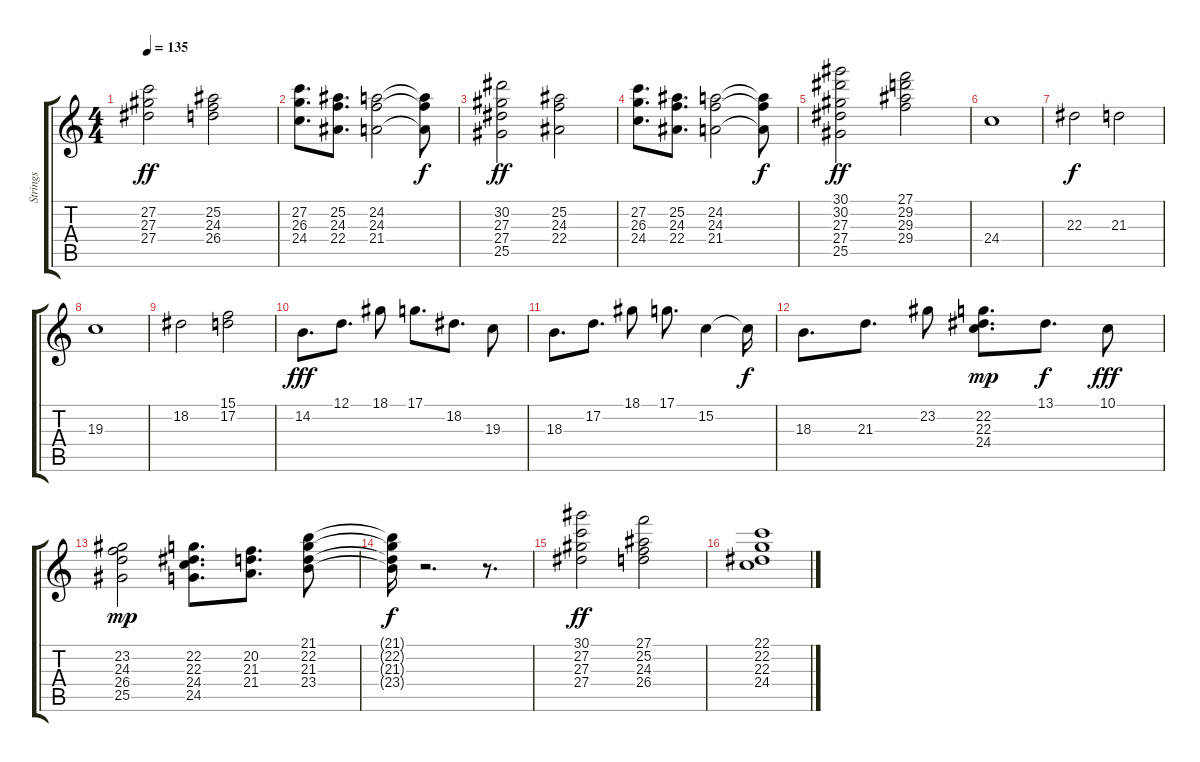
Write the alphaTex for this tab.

\track ("Strings " "Strings ") {solo instrument stringensemble1}
\staff {score tabs}
\tuning (D4 A3 F3 C3 G2 D2) {hide}
\ts (4 4)
\tempo 135
\clef g2
\ks c
(27.2 27.3 27.4).2{dy ff} (25.2 24.3 26.4).2 |
(27.2 26.3 24.4).8{d} (25.2 24.3 22.4).8{d} (24.2 24.3 21.4).2 (24.2{t} 24.3{t} 21.4{t}).8{dy f} |
(30.2 27.3 27.4 25.5).2{dy ff} (25.2 24.3 22.4).2 |
(27.2 26.3 24.4).8{d} (25.2 24.3 22.4).8{d} (24.2 24.3 21.4).2 (24.2{t} 24.3{t} 21.4{t}).8{dy f} |
(30.1 30.2 27.3 27.4 25.5).2{dy ff} (27.1 29.2 29.3 29.4).2 |
24.4.1 |
22.3.2{dy f} 21.3.2 |
19.3.1 |
18.2.2 (15.1 17.2).2 |
14.2.8{d dy fff} 12.1.8{d} 18.1.8 17.1.8{d} 18.2.8{d} 19.3.8 |
18.3.8{d} 17.2.8{d} 18.1.8 17.1.8{d} 15.2.4 15.2{t}.16{dy f} |
18.3.8{d} 21.3.8{d} 23.2.8 (22.2 22.3 24.4).8{d dy mp} 13.1.8{d dy f} 10.1.8{dy fff} |
(23.2 24.3 26.4 25.5).2{dy mp} (22.2 22.3 24.4 24.5).8{d} (20.2 21.3 21.4).8{d} (21.1 22.2 21.3 23.4).8 |
(21.1{t} 22.2{t} 21.3{t} 23.4{t}).16{dy f} r.2{d} r.8{d} |
(30.1 27.2 27.3 27.4).2{dy ff} (27.1 25.2 24.3 26.4).2 |
(22.1 22.2 22.3 24.4).1
